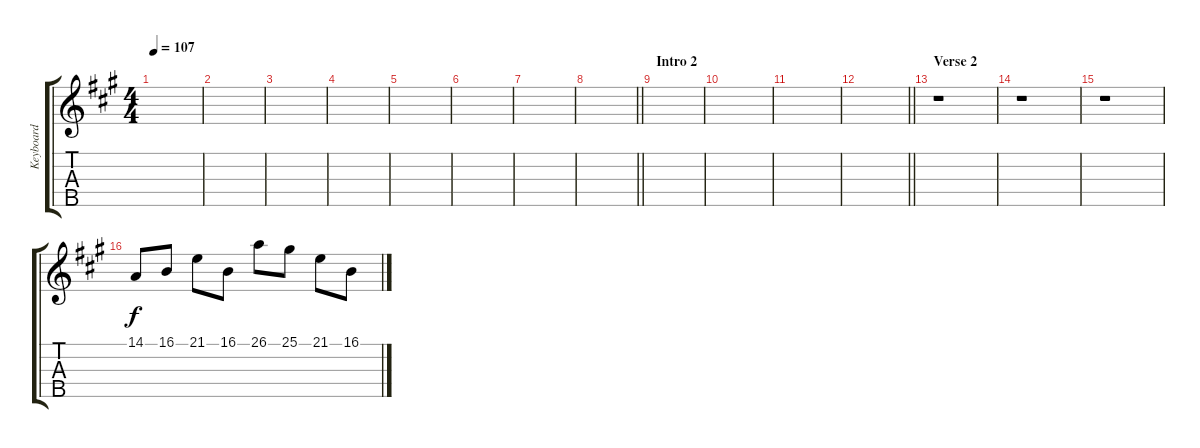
\track ("Keyboard" "Keyboard") {instrument stringensemble1}
\staff {score tabs}
\tuning (G3 D3 A2 E2 B1) {hide}
\ts (4 4)
\tempo 107
\clef g2
\ks a
|
|
|
|
|
|
|
\barLineRight lightlight
|
\section ("" "Intro 2")
|
|
|
\barLineRight lightlight
|
\section ("" "Verse 2")
r.1 |
r.1 |
r.1 |
14.1.8 16.1.8 21.1.8 16.1.8 26.1.8 25.1.8 21.1.8 16.1.8
